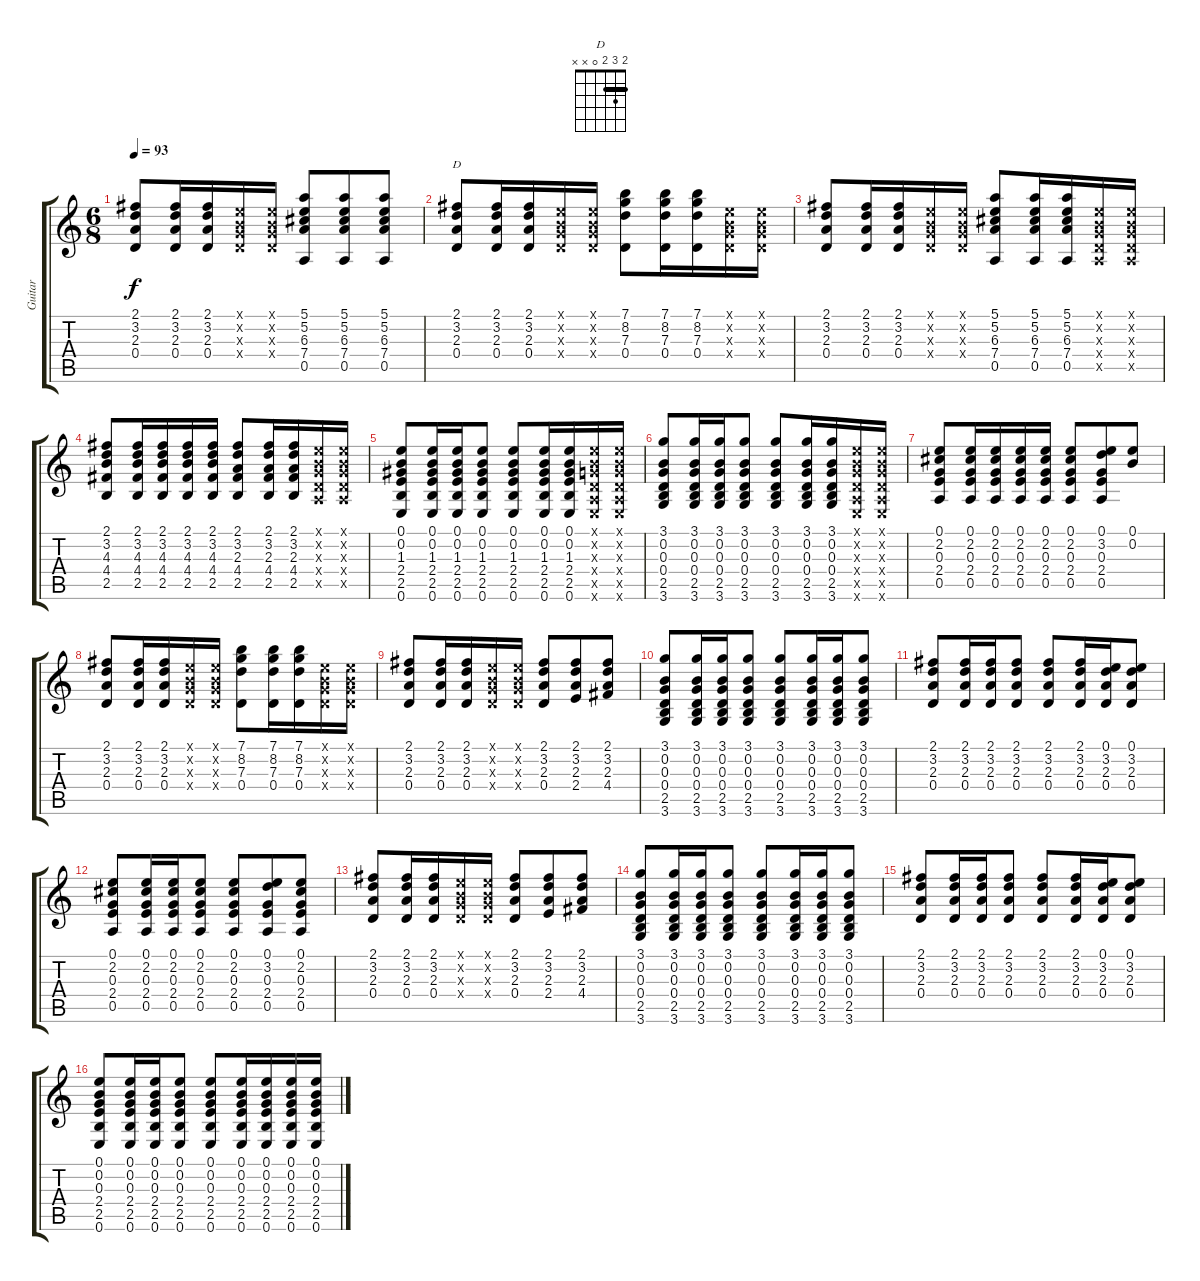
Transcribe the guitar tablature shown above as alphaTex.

\track ("Guitar" "Guitar") {instrument acousticguitarsteel}
\staff {score tabs}
\tuning (E4 B3 G3 D3 A2 E2) {hide}
\chord ("D" 2 3 2 0 x x) {barre 2}
\ts (6 8)
\tempo 93
\clef g2
\ks c
(2.1 3.2 2.3 0.4).8{dy f} (2.1 3.2 2.3 0.4).16 (2.1 3.2 2.3 0.4).16 (0.1{x} 0.2{x} 0.3{x} 0.4{x}).16 (0.1{x} 0.2{x} 0.3{x} 0.4{x}).16 (5.1 5.2 6.3 7.4 0.5).8 (5.1 5.2 6.3 7.4 0.5).8 (5.1 5.2 6.3 7.4 0.5).8 |
(2.1 3.2 2.3 0.4).8{ch "D"} (2.1 3.2 2.3 0.4).16 (2.1 3.2 2.3 0.4).16 (0.1{x} 0.2{x} 0.3{x} 0.4{x}).16 (0.1{x} 0.2{x} 0.3{x} 0.4{x}).16 (7.1 8.2 7.3 0.4).8 (7.1 8.2 7.3 0.4).16 (7.1 8.2 7.3 0.4).16 (0.1{x} 0.2{x} 0.3{x} 0.4{x}).16 (0.1{x} 0.2{x} 0.3{x} 0.4{x}).16 |
(2.1 3.2 2.3 0.4).8 (2.1 3.2 2.3 0.4).16 (2.1 3.2 2.3 0.4).16 (0.1{x} 0.2{x} 0.3{x} 0.4{x}).16 (0.1{x} 0.2{x} 0.3{x} 0.4{x}).16 (5.1 5.2 6.3 7.4 0.5).8 (5.1 5.2 6.3 7.4 0.5).16 (5.1 5.2 6.3 7.4 0.5).16 (0.1{x} 0.2{x} 0.3{x} 0.4{x} 0.5{x}).16 (0.1{x} 0.2{x} 0.3{x} 0.4{x} 0.5{x}).16 |
(2.1 3.2 4.3 4.4 2.5).8 (2.1 3.2 4.3 4.4 2.5).16 (2.1 3.2 4.3 4.4 2.5).16 (2.1 3.2 4.3 4.4 2.5).16 (2.1 3.2 4.3 4.4 2.5).16 (2.1 3.2 2.3 4.4 2.5).8 (2.1 3.2 2.3 4.4 2.5).16 (2.1 3.2 2.3 4.4 2.5).16 (0.1{x} 0.2{x} 0.3{x} 0.4{x} 0.5{x}).16 (0.1{x} 0.2{x} 0.3{x} 0.4{x} 0.5{x}).16 |
(0.1 0.2 1.3 2.4 2.5 0.6).8 (0.1 0.2 1.3 2.4 2.5 0.6).16 (0.1 0.2 1.3 2.4 2.5 0.6).16 (0.1 0.2 1.3 2.4 2.5 0.6).8 (0.1 0.2 1.3 2.4 2.5 0.6).8 (0.1 0.2 1.3 2.4 2.5 0.6).16 (0.1 0.2 1.3 2.4 2.5 0.6).16 (0.1{x} 0.2{x} 0.3{x} 0.4{x} 0.5{x} 0.6{x}).16 (0.1{x} 0.2{x} 0.3{x} 0.4{x} 0.5{x} 0.6{x}).16 |
(3.1 0.2 0.3 0.4 2.5 3.6).8 (3.1 0.2 0.3 0.4 2.5 3.6).16 (3.1 0.2 0.3 0.4 2.5 3.6).16 (3.1 0.2 0.3 0.4 2.5 3.6).8 (3.1 0.2 0.3 0.4 2.5 3.6).8 (3.1 0.2 0.3 0.4 2.5 3.6).16 (3.1 0.2 0.3 0.4 2.5 3.6).16 (0.1{x} 0.2{x} 0.3{x} 0.4{x} 0.5{x} 0.6{x}).16 (0.1{x} 0.2{x} 0.3{x} 0.4{x} 0.5{x} 0.6{x}).16 |
(0.1 2.2 0.3 2.4 0.5).8 (0.1 2.2 0.3 2.4 0.5).16 (0.1 2.2 0.3 2.4 0.5).16 (0.1 2.2 0.3 2.4 0.5).16 (0.1 2.2 0.3 2.4 0.5).16 (0.1 2.2 0.3 2.4 0.5).8 (0.1 3.2 0.3 2.4 0.5).8 (0.1 0.2).8 |
(2.1 3.2 2.3 0.4).8 (2.1 3.2 2.3 0.4).16 (2.1 3.2 2.3 0.4).16 (0.1{x} 0.2{x} 0.3{x} 0.4{x}).16 (0.1{x} 0.2{x} 0.3{x} 0.4{x}).16 (7.1 8.2 7.3 0.4).8 (7.1 8.2 7.3 0.4).16 (7.1 8.2 7.3 0.4).16 (0.1{x} 0.2{x} 0.3{x} 0.4{x}).16 (0.1{x} 0.2{x} 0.3{x} 0.4{x}).16 |
(2.1 3.2 2.3 0.4).8 (2.1 3.2 2.3 0.4).16 (2.1 3.2 2.3 0.4).16 (0.1{x} 0.2{x} 0.3{x} 0.4{x}).16 (0.1{x} 0.2{x} 0.3{x} 0.4{x}).16 (2.1 3.2 2.3 0.4).8 (2.1 3.2 2.3 2.4).8 (2.1 3.2 2.3 4.4).8 |
(3.1 0.2 0.3 0.4 2.5 3.6).8 (3.1 0.2 0.3 0.4 2.5 3.6).16 (3.1 0.2 0.3 0.4 2.5 3.6).16 (3.1 0.2 0.3 0.4 2.5 3.6).8 (3.1 0.2 0.3 0.4 2.5 3.6).8 (3.1 0.2 0.3 0.4 2.5 3.6).16 (3.1 0.2 0.3 0.4 2.5 3.6).16 (3.1 0.2 0.3 0.4 2.5 3.6).8 |
(2.1 3.2 2.3 0.4).8 (2.1 3.2 2.3 0.4).16 (2.1 3.2 2.3 0.4).16 (2.1 3.2 2.3 0.4).8 (2.1 3.2 2.3 0.4).8 (2.1 3.2 2.3 0.4).16 (0.1 3.2 2.3 0.4).16 (0.1 3.2 2.3 0.4).8 |
(0.1 2.2 0.3 2.4 0.5).8 (0.1 2.2 0.3 2.4 0.5).16 (0.1 2.2 0.3 2.4 0.5).16 (0.1 2.2 0.3 2.4 0.5).8 (0.1 2.2 0.3 2.4 0.5).8 (0.1 3.2 0.3 2.4 0.5).8 (0.1 2.2 0.3 2.4 0.5).8 |
(2.1 3.2 2.3 0.4).8 (2.1 3.2 2.3 0.4).16 (2.1 3.2 2.3 0.4).16 (0.1{x} 0.2{x} 0.3{x} 0.4{x}).16 (0.1{x} 0.2{x} 0.3{x} 0.4{x}).16 (2.1 3.2 2.3 0.4).8 (2.1 3.2 2.3 2.4).8 (2.1 3.2 2.3 4.4).8 |
(3.1 0.2 0.3 0.4 2.5 3.6).8 (3.1 0.2 0.3 0.4 2.5 3.6).16 (3.1 0.2 0.3 0.4 2.5 3.6).16 (3.1 0.2 0.3 0.4 2.5 3.6).8 (3.1 0.2 0.3 0.4 2.5 3.6).8 (3.1 0.2 0.3 0.4 2.5 3.6).16 (3.1 0.2 0.3 0.4 2.5 3.6).16 (3.1 0.2 0.3 0.4 2.5 3.6).8 |
(2.1 3.2 2.3 0.4).8 (2.1 3.2 2.3 0.4).16 (2.1 3.2 2.3 0.4).16 (2.1 3.2 2.3 0.4).8 (2.1 3.2 2.3 0.4).8 (2.1 3.2 2.3 0.4).16 (0.1 3.2 2.3 0.4).16 (0.1 3.2 2.3 0.4).8 |
(0.1 0.2 0.3 2.4 2.5 0.6).8 (0.1 0.2 0.3 2.4 2.5 0.6).16 (0.1 0.2 0.3 2.4 2.5 0.6).16 (0.1 0.2 0.3 2.4 2.5 0.6).8 (0.1 0.2 0.3 2.4 2.5 0.6).8 (0.1 0.2 0.3 2.4 2.5 0.6).16 (0.1 0.2 0.3 2.4 2.5 0.6).16 (0.1 0.2 0.3 2.4 2.5 0.6).16 (0.1 0.2 0.3 2.4 2.5 0.6).16
